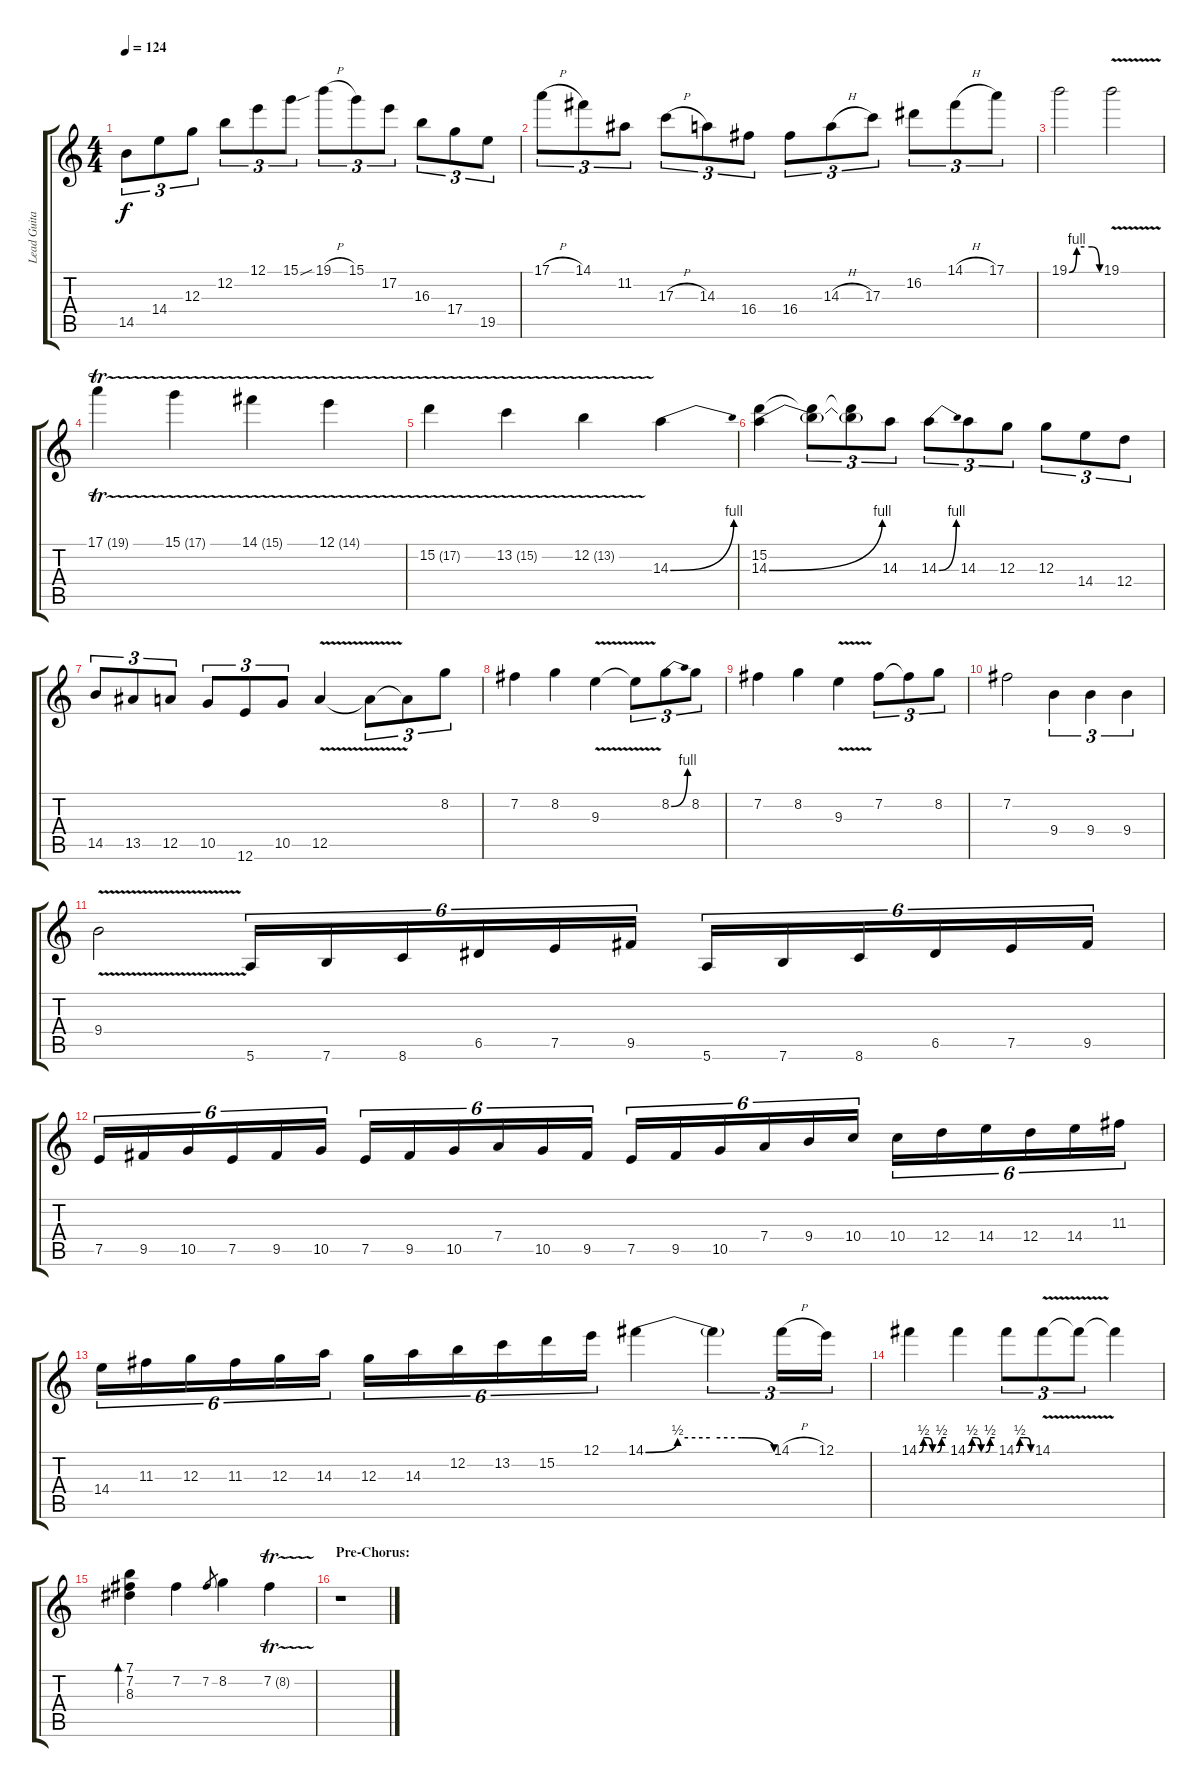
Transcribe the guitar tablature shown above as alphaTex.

\track ("Lead Guitar II" "Lead Guita") {instrument distortionguitar}
\staff {score tabs}
\tuning (E4 B3 G3 D3 A2 E2) {hide}
\ts (4 4)
\tempo 124
\clef g2
\ks c
14.5.8{tu (3 2) dy f} 14.4.8{tu (3 2)} 12.3.8{tu (3 2)} 12.2.8{tu (3 2)} 12.1.8{tu (3 2)} 15.1{sou}.8{tu (3 2)} 19.1{h}.8{tu (3 2)} 15.1.8{tu (3 2)} 17.2.8{tu (3 2)} 16.3.8{tu (3 2)} 17.4.8{tu (3 2)} 19.5.8{tu (3 2)} |
17.1{h}.8{tu (3 2)} 14.1.8{tu (3 2)} 11.2.8{tu (3 2)} 17.3{h}.8{tu (3 2)} 14.3.8{tu (3 2)} 16.4.8{tu (3 2)} 16.4.8{tu (3 2)} 14.3{h}.8{tu (3 2)} 17.3.8{tu (3 2)} 16.2.8{tu (3 2)} 14.1{h}.8{tu (3 2)} 17.1.8{tu (3 2)} |
19.1{be (custom 0 0 15 4 30 4 45 4 60 0)}.2 19.1{v}.2 |
17.1{tr (19 32)}.4 15.1{tr (17 32)}.4 14.1{tr (15 32)}.4 12.1{tr (14 32)}.4 |
15.2{tr (17 32)}.4 13.2{tr (15 32)}.4 12.2{tr (13 32)}.4 14.3{be (bend 0 0 60 4)}.4 |
(15.2 14.3{be (bend 0 0 60 4)}).4 (15.2{t} 14.3{t}).8{tu (3 2)} (15.2{t} 14.3{t}).8{tu (3 2)} 14.3.8{tu (3 2)} 14.3{be (bend 0 0 60 4)}.8{tu (3 2)} 14.3.8{tu (3 2)} 12.3.8{tu (3 2)} 12.3.8{tu (3 2)} 14.4.8{tu (3 2)} 12.4.8{tu (3 2)} |
14.5.8{tu (3 2)} 13.5.8{tu (3 2)} 12.5.8{tu (3 2)} 10.5.8{tu (3 2)} 12.6.8{tu (3 2)} 10.5.8{tu (3 2)} 12.5{v}.4 12.5{t}.8{tu (3 2)} 12.5{t}.8{tu (3 2)} 8.2.8{tu (3 2)} |
7.2.4 8.2.4 9.3{v}.4 9.3{t}.8{tu (3 2)} 8.2{be (bend 0 0 60 4)}.8{tu (3 2)} 8.2.8{tu (3 2)} |
7.2.4 8.2.4 9.3{v}.4 7.2.8{tu (3 2)} 7.2{t}.8{tu (3 2)} 8.2.8{tu (3 2)} |
7.2.2 9.4.4{tu (3 2)} 9.4.4{tu (3 2)} 9.4.4{tu (3 2)} |
9.4{v}.2 5.6.16{tu (6 4)} 7.6.16{tu (6 4)} 8.6.16{tu (6 4)} 6.5.16{tu (6 4)} 7.5.16{tu (6 4)} 9.5.16{tu (6 4)} 5.6.16{tu (6 4)} 7.6.16{tu (6 4)} 8.6.16{tu (6 4)} 6.5.16{tu (6 4)} 7.5.16{tu (6 4)} 9.5.16{tu (6 4)} |
7.5.16{tu (6 4)} 9.5.16{tu (6 4)} 10.5.16{tu (6 4)} 7.5.16{tu (6 4)} 9.5.16{tu (6 4)} 10.5.16{tu (6 4)} 7.5.16{tu (6 4)} 9.5.16{tu (6 4)} 10.5.16{tu (6 4)} 7.4.16{tu (6 4)} 10.5.16{tu (6 4)} 9.5.16{tu (6 4)} 7.5.16{tu (6 4)} 9.5.16{tu (6 4)} 10.5.16{tu (6 4)} 7.4.16{tu (6 4)} 9.4.16{tu (6 4)} 10.4.16{tu (6 4)} 10.4.16{tu (6 4)} 12.4.16{tu (6 4)} 14.4.16{tu (6 4)} 12.4.16{tu (6 4)} 14.4.16{tu (6 4)} 11.3.16{tu (6 4)} |
14.4.16{tu (6 4)} 11.3.16{tu (6 4)} 12.3.16{tu (6 4)} 11.3.16{tu (6 4)} 12.3.16{tu (6 4)} 14.3.16{tu (6 4)} 12.3.16{tu (6 4)} 14.3.16{tu (6 4)} 12.2.16{tu (6 4)} 13.2.16{tu (6 4)} 15.2.16{tu (6 4)} 12.1.16{tu (6 4)} 14.1{be (custom 0 0 15 2 30 2 45 2 60 0)}.4 14.1{t}.4{tu (3 2)} 14.1{h}.16{tu (3 2)} 12.1.16{tu (3 2)} |
14.1{be (custom 0 0 10 2 20 2 30 0 40 0 50 2 60 2)}.4 14.1{be (custom 0 0 10 2 20 2 30 0 40 0 50 2 60 2)}.4 14.1{be (custom 0 0 15 2 30 2 45 2 60 0)}.8{tu (3 2)} 14.1{v}.8{tu (3 2)} 14.1{t}.8{tu (3 2)} 14.1{t}.4 |
(7.1 7.2 8.3).4{bd 240} 7.2.4 7.2.8{gr} 8.2.4 7.2{tr (8 32)}.4 |
\section ("" "Pre-Chorus:")
r.1
